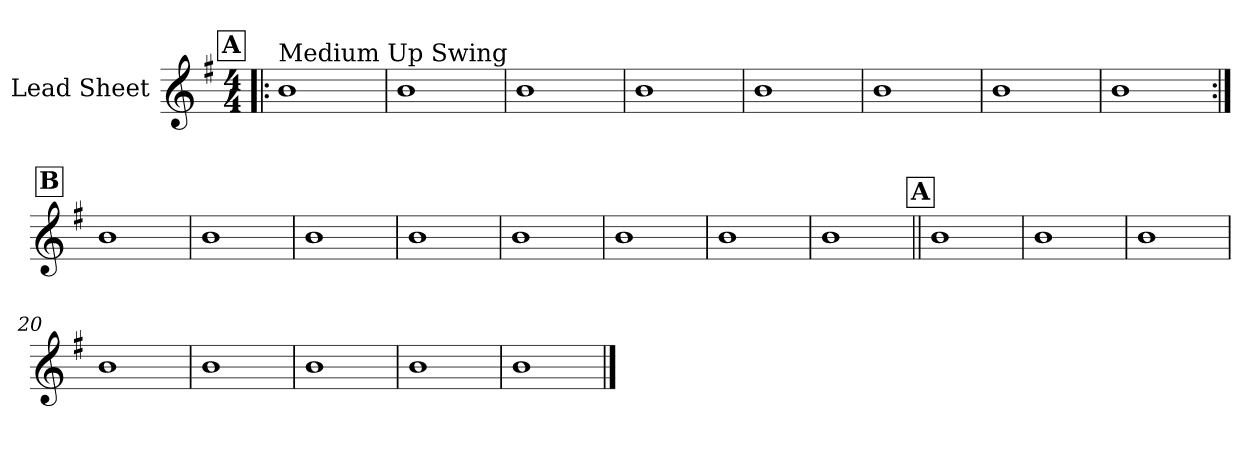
**kern
*part1
*staff1
*I"Lead Sheet
*clefG2
*k[f#]
*G:
*M4/4
!!LO:REH:place=s1:a:fs=14:t=A
=1!|:
!LO:TX:a:t=Medium Up Swing
1b
=2
1b
=3
1b
=4
1b
!!LO:LB:g=z
=5
1b
=6
1b
=7
1b
=8
1b
!!LO:LB:g=z
!!LO:REH:place=s1:a:fs=14:t=B
=9:|!
1b
=10
1b
=11
1b
=12
1b
!!LO:LB:g=z
=13
1b
=14
1b
=15
1b
=16
1b
!!LO:LB:g=z
!!LO:REH:place=s1:a:fs=14:t=A
=17||
1b
=18
1b
=19
1b
=20
1b
!!LO:LB:g=z
=21
1b
=22
1b
=23
1b
=24
1b
==
*-
